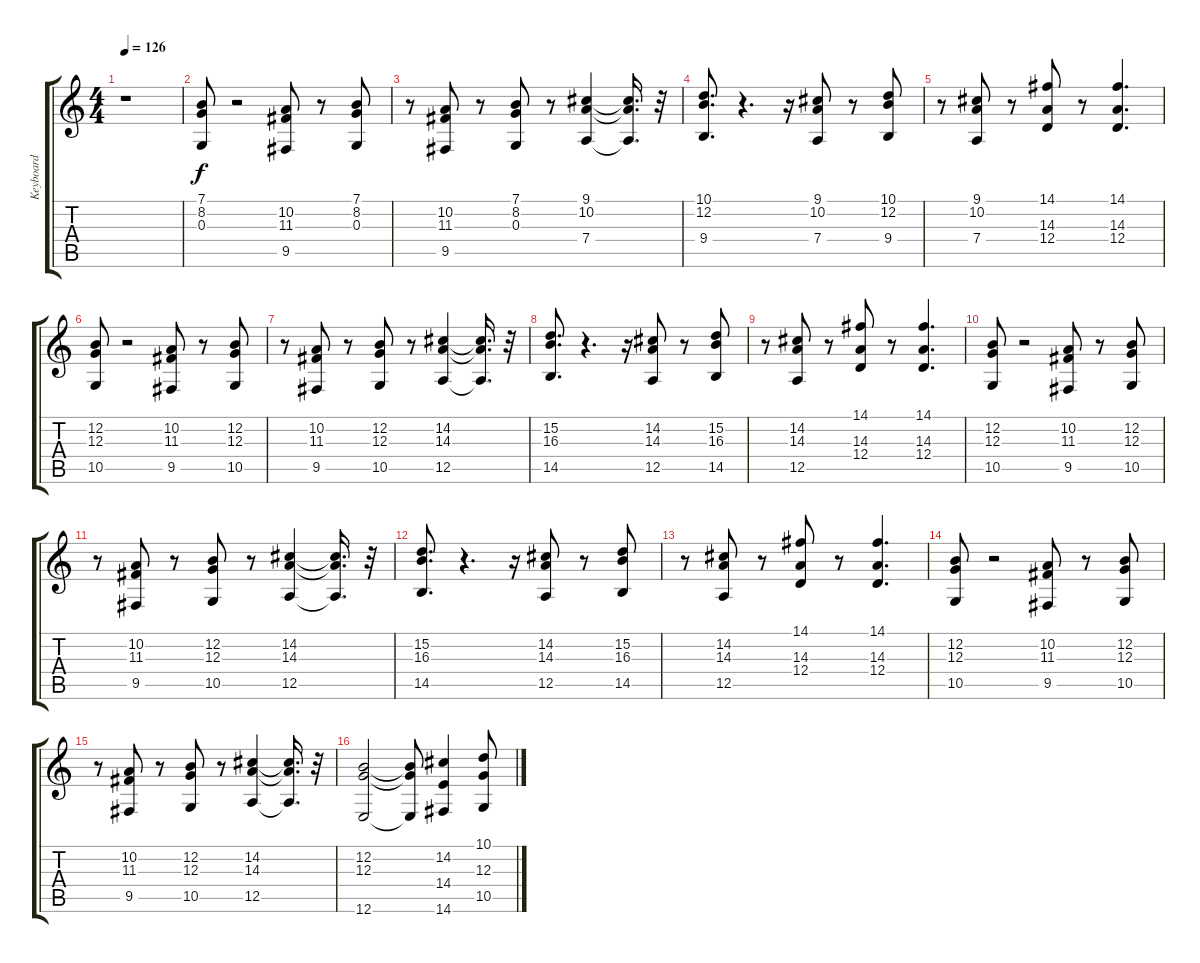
\track ("Keyboard" "Keyboard") {instrument lead2sawtooth}
\staff {score tabs}
\tuning (E4 B3 G3 D3 A2 E2) {hide}
\ts (4 4)
\tempo 126
\clef g2
\ks c
r.1{dy f} |
(7.1 8.2 0.3).8 r.2 (10.2 11.3 9.5).8 r.8 (7.1 8.2 0.3).8 |
r.8 (10.2 11.3 9.5).8 r.8 (7.1 8.2 0.3).8 r.8 (9.1 10.2 7.4).4 (9.1{t} 10.2{t} 7.4{t}).16{d} r.32 |
(10.1 12.2 9.4).8{d} r.4{d} r.16 (9.1 10.2 7.4).8 r.8 (10.1 12.2 9.4).8 |
r.8 (9.1 10.2 7.4).8 r.8 (14.1 14.3 12.4).8 r.8 (14.1 14.3 12.4).4{d} |
(12.2 12.3 10.5).8 r.2 (10.2 11.3 9.5).8 r.8 (12.2 12.3 10.5).8 |
r.8 (10.2 11.3 9.5).8 r.8 (12.2 12.3 10.5).8 r.8 (14.2 14.3 12.5).4 (14.2{t} 14.3{t} 12.5{t}).16{d} r.32 |
(15.2 16.3 14.5).8{d} r.4{d} r.16 (14.2 14.3 12.5).8 r.8 (15.2 16.3 14.5).8 |
r.8 (14.2 14.3 12.5).8 r.8 (14.1 14.3 12.4).8 r.8 (14.1 14.3 12.4).4{d} |
(12.2 12.3 10.5).8 r.2 (10.2 11.3 9.5).8 r.8 (12.2 12.3 10.5).8 |
r.8 (10.2 11.3 9.5).8 r.8 (12.2 12.3 10.5).8 r.8 (14.2 14.3 12.5).4 (14.2{t} 14.3{t} 12.5{t}).16{d} r.32 |
(15.2 16.3 14.5).8{d} r.4{d} r.16 (14.2 14.3 12.5).8 r.8 (15.2 16.3 14.5).8 |
r.8 (14.2 14.3 12.5).8 r.8 (14.1 14.3 12.4).8 r.8 (14.1 14.3 12.4).4{d} |
(12.2 12.3 10.5).8 r.2 (10.2 11.3 9.5).8 r.8 (12.2 12.3 10.5).8 |
r.8 (10.2 11.3 9.5).8 r.8 (12.2 12.3 10.5).8 r.8 (14.2 14.3 12.5).4 (14.2{t} 14.3{t} 12.5{t}).16{d} r.32 |
(12.2 12.3 12.6).2 (12.2{t} 12.3{t} 12.6{t}).8 (14.2 14.4 14.6).4 (10.1 12.3 10.5).8
